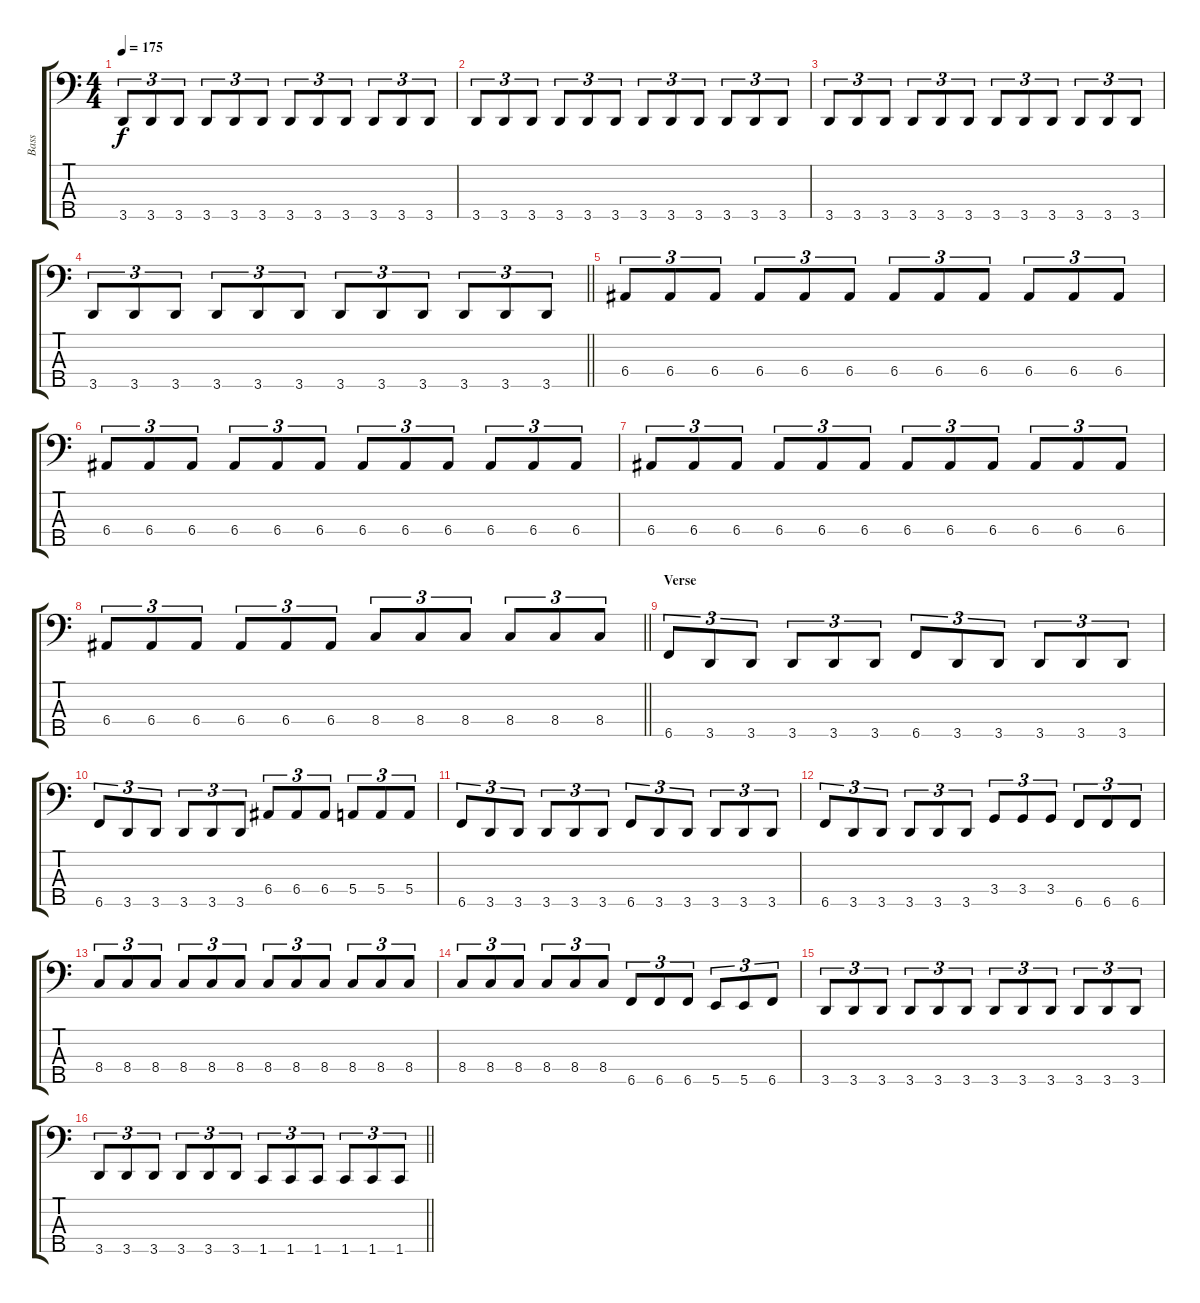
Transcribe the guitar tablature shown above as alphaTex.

\track ("Bass" "Bass") {instrument electricbassfinger}
\staff {score tabs}
\tuning (G2 D2 A1 E1 B0) {hide}
\ts (4 4)
\section ("" "")
\tempo 175
\clef f4
\ks c
3.5.8{tu (3 2) dy f} 3.5.8{tu (3 2)} 3.5.8{tu (3 2)} 3.5.8{tu (3 2)} 3.5.8{tu (3 2)} 3.5.8{tu (3 2)} 3.5.8{tu (3 2)} 3.5.8{tu (3 2)} 3.5.8{tu (3 2)} 3.5.8{tu (3 2)} 3.5.8{tu (3 2)} 3.5.8{tu (3 2)} |
3.5.8{tu (3 2)} 3.5.8{tu (3 2)} 3.5.8{tu (3 2)} 3.5.8{tu (3 2)} 3.5.8{tu (3 2)} 3.5.8{tu (3 2)} 3.5.8{tu (3 2)} 3.5.8{tu (3 2)} 3.5.8{tu (3 2)} 3.5.8{tu (3 2)} 3.5.8{tu (3 2)} 3.5.8{tu (3 2)} |
3.5.8{tu (3 2)} 3.5.8{tu (3 2)} 3.5.8{tu (3 2)} 3.5.8{tu (3 2)} 3.5.8{tu (3 2)} 3.5.8{tu (3 2)} 3.5.8{tu (3 2)} 3.5.8{tu (3 2)} 3.5.8{tu (3 2)} 3.5.8{tu (3 2)} 3.5.8{tu (3 2)} 3.5.8{tu (3 2)} |
\barLineRight lightlight
3.5.8{tu (3 2)} 3.5.8{tu (3 2)} 3.5.8{tu (3 2)} 3.5.8{tu (3 2)} 3.5.8{tu (3 2)} 3.5.8{tu (3 2)} 3.5.8{tu (3 2)} 3.5.8{tu (3 2)} 3.5.8{tu (3 2)} 3.5.8{tu (3 2)} 3.5.8{tu (3 2)} 3.5.8{tu (3 2)} |
6.4.8{tu (3 2)} 6.4.8{tu (3 2)} 6.4.8{tu (3 2)} 6.4.8{tu (3 2)} 6.4.8{tu (3 2)} 6.4.8{tu (3 2)} 6.4.8{tu (3 2)} 6.4.8{tu (3 2)} 6.4.8{tu (3 2)} 6.4.8{tu (3 2)} 6.4.8{tu (3 2)} 6.4.8{tu (3 2)} |
6.4.8{tu (3 2)} 6.4.8{tu (3 2)} 6.4.8{tu (3 2)} 6.4.8{tu (3 2)} 6.4.8{tu (3 2)} 6.4.8{tu (3 2)} 6.4.8{tu (3 2)} 6.4.8{tu (3 2)} 6.4.8{tu (3 2)} 6.4.8{tu (3 2)} 6.4.8{tu (3 2)} 6.4.8{tu (3 2)} |
6.4.8{tu (3 2)} 6.4.8{tu (3 2)} 6.4.8{tu (3 2)} 6.4.8{tu (3 2)} 6.4.8{tu (3 2)} 6.4.8{tu (3 2)} 6.4.8{tu (3 2)} 6.4.8{tu (3 2)} 6.4.8{tu (3 2)} 6.4.8{tu (3 2)} 6.4.8{tu (3 2)} 6.4.8{tu (3 2)} |
\barLineRight lightlight
6.4.8{tu (3 2)} 6.4.8{tu (3 2)} 6.4.8{tu (3 2)} 6.4.8{tu (3 2)} 6.4.8{tu (3 2)} 6.4.8{tu (3 2)} 8.4.8{tu (3 2)} 8.4.8{tu (3 2)} 8.4.8{tu (3 2)} 8.4.8{tu (3 2)} 8.4.8{tu (3 2)} 8.4.8{tu (3 2)} |
\section ("" "Verse")
6.5.8{tu (3 2)} 3.5.8{tu (3 2)} 3.5.8{tu (3 2)} 3.5.8{tu (3 2)} 3.5.8{tu (3 2)} 3.5.8{tu (3 2)} 6.5.8{tu (3 2)} 3.5.8{tu (3 2)} 3.5.8{tu (3 2)} 3.5.8{tu (3 2)} 3.5.8{tu (3 2)} 3.5.8{tu (3 2)} |
6.5.8{tu (3 2)} 3.5.8{tu (3 2)} 3.5.8{tu (3 2)} 3.5.8{tu (3 2)} 3.5.8{tu (3 2)} 3.5.8{tu (3 2)} 6.4.8{tu (3 2)} 6.4.8{tu (3 2)} 6.4.8{tu (3 2)} 5.4.8{tu (3 2)} 5.4.8{tu (3 2)} 5.4.8{tu (3 2)} |
6.5.8{tu (3 2)} 3.5.8{tu (3 2)} 3.5.8{tu (3 2)} 3.5.8{tu (3 2)} 3.5.8{tu (3 2)} 3.5.8{tu (3 2)} 6.5.8{tu (3 2)} 3.5.8{tu (3 2)} 3.5.8{tu (3 2)} 3.5.8{tu (3 2)} 3.5.8{tu (3 2)} 3.5.8{tu (3 2)} |
6.5.8{tu (3 2)} 3.5.8{tu (3 2)} 3.5.8{tu (3 2)} 3.5.8{tu (3 2)} 3.5.8{tu (3 2)} 3.5.8{tu (3 2)} 3.4.8{tu (3 2)} 3.4.8{tu (3 2)} 3.4.8{tu (3 2)} 6.5.8{tu (3 2)} 6.5.8{tu (3 2)} 6.5.8{tu (3 2)} |
8.4.8{tu (3 2)} 8.4.8{tu (3 2)} 8.4.8{tu (3 2)} 8.4.8{tu (3 2)} 8.4.8{tu (3 2)} 8.4.8{tu (3 2)} 8.4.8{tu (3 2)} 8.4.8{tu (3 2)} 8.4.8{tu (3 2)} 8.4.8{tu (3 2)} 8.4.8{tu (3 2)} 8.4.8{tu (3 2)} |
8.4.8{tu (3 2)} 8.4.8{tu (3 2)} 8.4.8{tu (3 2)} 8.4.8{tu (3 2)} 8.4.8{tu (3 2)} 8.4.8{tu (3 2)} 6.5.8{tu (3 2)} 6.5.8{tu (3 2)} 6.5.8{tu (3 2)} 5.5.8{tu (3 2)} 5.5.8{tu (3 2)} 6.5.8{tu (3 2)} |
3.5.8{tu (3 2)} 3.5.8{tu (3 2)} 3.5.8{tu (3 2)} 3.5.8{tu (3 2)} 3.5.8{tu (3 2)} 3.5.8{tu (3 2)} 3.5.8{tu (3 2)} 3.5.8{tu (3 2)} 3.5.8{tu (3 2)} 3.5.8{tu (3 2)} 3.5.8{tu (3 2)} 3.5.8{tu (3 2)} |
\barLineRight lightlight
3.5.8{tu (3 2)} 3.5.8{tu (3 2)} 3.5.8{tu (3 2)} 3.5.8{tu (3 2)} 3.5.8{tu (3 2)} 3.5.8{tu (3 2)} 1.5.8{tu (3 2)} 1.5.8{tu (3 2)} 1.5.8{tu (3 2)} 1.5.8{tu (3 2)} 1.5.8{tu (3 2)} 1.5.8{tu (3 2)}
